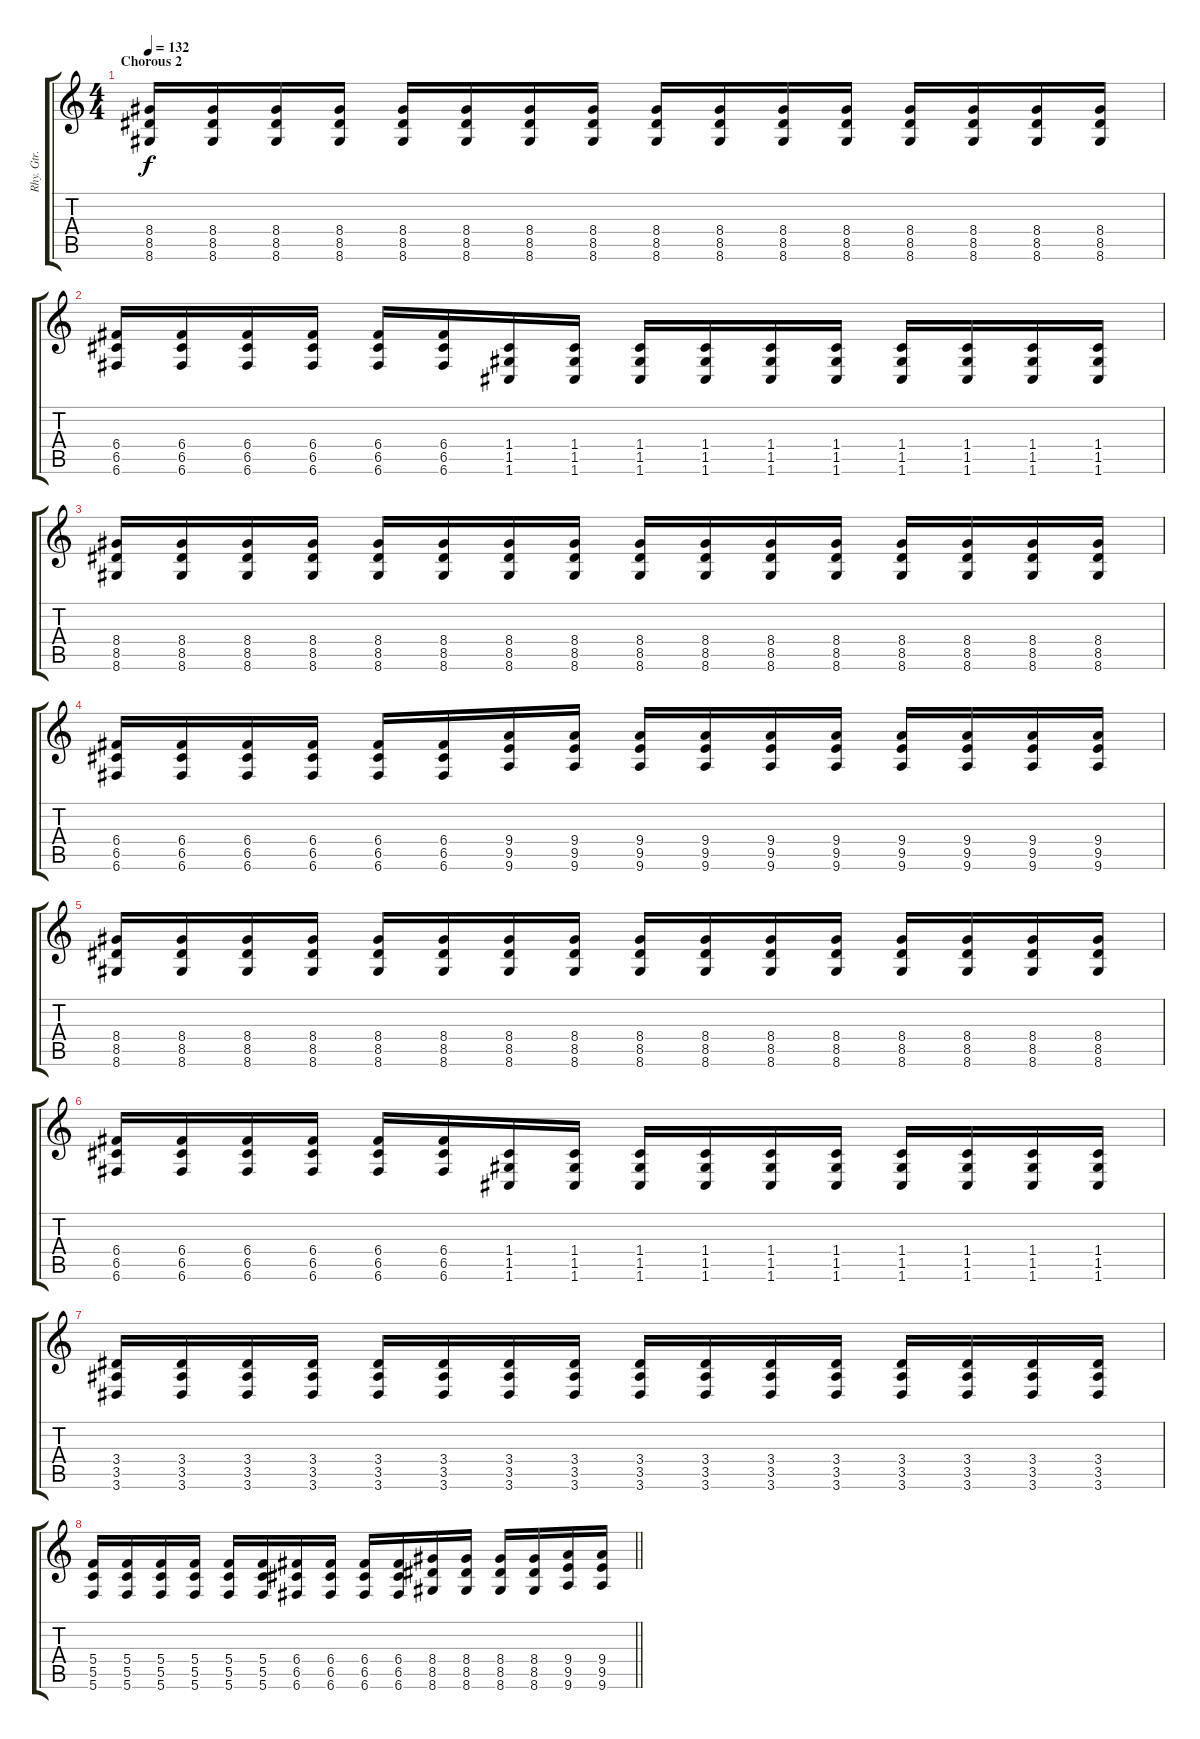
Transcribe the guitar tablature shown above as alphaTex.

\track ("Rhy. Gtr. 1" "Rhy. Gtr. ") {instrument distortionguitar}
\staff {score tabs}
\tuning (D4 A3 F3 C3 G2 C2) {hide}
\ts (4 4)
\section ("" "Chorous 2")
\tempo 132
\clef g2
\ks c
(8.4 8.5 8.6).16{dy f} (8.4 8.5 8.6).16 (8.4 8.5 8.6).16 (8.4 8.5 8.6).16 (8.4 8.5 8.6).16 (8.4 8.5 8.6).16 (8.4 8.5 8.6).16 (8.4 8.5 8.6).16 (8.4 8.5 8.6).16 (8.4 8.5 8.6).16 (8.4 8.5 8.6).16 (8.4 8.5 8.6).16 (8.4 8.5 8.6).16 (8.4 8.5 8.6).16 (8.4 8.5 8.6).16 (8.4 8.5 8.6).16 |
(6.4 6.5 6.6).16 (6.4 6.5 6.6).16 (6.4 6.5 6.6).16 (6.4 6.5 6.6).16 (6.4 6.5 6.6).16 (6.4 6.5 6.6).16 (1.4 1.5 1.6).16 (1.4 1.5 1.6).16 (1.4 1.5 1.6).16 (1.4 1.5 1.6).16 (1.4 1.5 1.6).16 (1.4 1.5 1.6).16 (1.4 1.5 1.6).16 (1.4 1.5 1.6).16 (1.4 1.5 1.6).16 (1.4 1.5 1.6).16 |
(8.4 8.5 8.6).16 (8.4 8.5 8.6).16 (8.4 8.5 8.6).16 (8.4 8.5 8.6).16 (8.4 8.5 8.6).16 (8.4 8.5 8.6).16 (8.4 8.5 8.6).16 (8.4 8.5 8.6).16 (8.4 8.5 8.6).16 (8.4 8.5 8.6).16 (8.4 8.5 8.6).16 (8.4 8.5 8.6).16 (8.4 8.5 8.6).16 (8.4 8.5 8.6).16 (8.4 8.5 8.6).16 (8.4 8.5 8.6).16 |
(6.4 6.5 6.6).16 (6.4 6.5 6.6).16 (6.4 6.5 6.6).16 (6.4 6.5 6.6).16 (6.4 6.5 6.6).16 (6.4 6.5 6.6).16 (9.4 9.5 9.6).16 (9.4 9.5 9.6).16 (9.4 9.5 9.6).16 (9.4 9.5 9.6).16 (9.4 9.5 9.6).16 (9.4 9.5 9.6).16 (9.4 9.5 9.6).16 (9.4 9.5 9.6).16 (9.4 9.5 9.6).16 (9.4 9.5 9.6).16 |
(8.4 8.5 8.6).16 (8.4 8.5 8.6).16 (8.4 8.5 8.6).16 (8.4 8.5 8.6).16 (8.4 8.5 8.6).16 (8.4 8.5 8.6).16 (8.4 8.5 8.6).16 (8.4 8.5 8.6).16 (8.4 8.5 8.6).16 (8.4 8.5 8.6).16 (8.4 8.5 8.6).16 (8.4 8.5 8.6).16 (8.4 8.5 8.6).16 (8.4 8.5 8.6).16 (8.4 8.5 8.6).16 (8.4 8.5 8.6).16 |
(6.4 6.5 6.6).16 (6.4 6.5 6.6).16 (6.4 6.5 6.6).16 (6.4 6.5 6.6).16 (6.4 6.5 6.6).16 (6.4 6.5 6.6).16 (1.4 1.5 1.6).16 (1.4 1.5 1.6).16 (1.4 1.5 1.6).16 (1.4 1.5 1.6).16 (1.4 1.5 1.6).16 (1.4 1.5 1.6).16 (1.4 1.5 1.6).16 (1.4 1.5 1.6).16 (1.4 1.5 1.6).16 (1.4 1.5 1.6).16 |
(3.4 3.5 3.6).16 (3.4 3.5 3.6).16 (3.4 3.5 3.6).16 (3.4 3.5 3.6).16 (3.4 3.5 3.6).16 (3.4 3.5 3.6).16 (3.4 3.5 3.6).16 (3.4 3.5 3.6).16 (3.4 3.5 3.6).16 (3.4 3.5 3.6).16 (3.4 3.5 3.6).16 (3.4 3.5 3.6).16 (3.4 3.5 3.6).16 (3.4 3.5 3.6).16 (3.4 3.5 3.6).16 (3.4 3.5 3.6).16 |
\barLineRight lightlight
(5.4 5.5 5.6).16 (5.4 5.5 5.6).16 (5.4 5.5 5.6).16 (5.4 5.5 5.6).16 (5.4 5.5 5.6).16 (5.4 5.5 5.6).16 (6.4 6.5 6.6).16 (6.4 6.5 6.6).16 (6.4 6.5 6.6).16 (6.4 6.5 6.6).16 (8.4 8.5 8.6).16 (8.4 8.5 8.6).16 (8.4 8.5 8.6).16 (8.4 8.5 8.6).16 (9.4 9.5 9.6).16 (9.4 9.5 9.6).16
